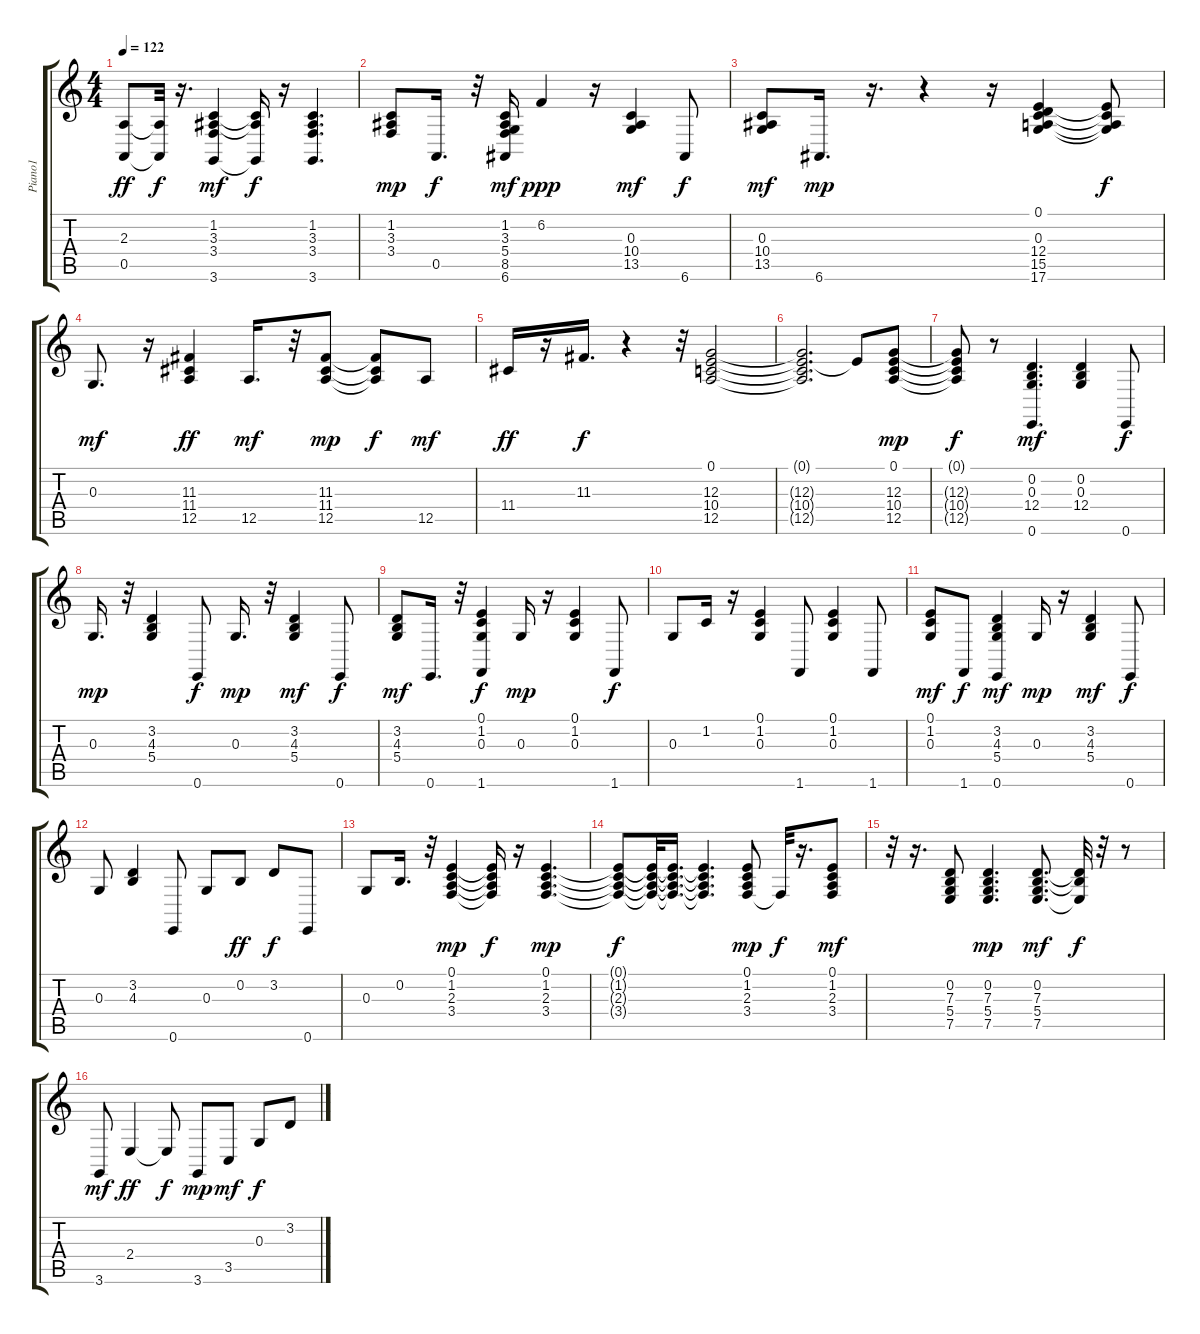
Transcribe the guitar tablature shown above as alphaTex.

\track ("Piano1" "Piano1") {instrument acousticgrandpiano}
\staff {score tabs}
\tuning (E4 B3 G3 D3 A2 E2) {hide}
\ts (4 4)
\tempo 122
\clef g2
\ks c
(2.3 0.5).8{dy ff} (2.3{t} 0.5{t}).32{dy f} r.16{d} (1.2 3.3 3.4 3.6).4{dy mf} (1.2{t} 3.3{t} 3.6{t}).16{dy f} r.16 (1.2 3.3 3.4 3.6).4{d} |
(1.2 3.3 3.4).8{dy mp} 0.5.16{d dy f} r.32 (1.2 3.3 5.4 8.5 6.6).16{dy mf} 6.2.4{dy ppp} r.16 (0.3 10.4 13.5).4{dy mf} 6.6.8{dy f} |
(0.3 10.4 13.5).8{dy mf} 6.6.16{d dy mp} r.16{d} r.4 r.16 (0.1 0.3 12.4 15.5 17.6).4 (0.1{t} 0.3{t} 15.5{t} 17.6{t}).8{dy f} |
0.3.8{d dy mf} r.16 (11.3 11.4 12.5).4{dy ff} 12.5.16{d dy mf} r.32 (11.3 11.4 12.5).8{dy mp} (11.3{t} 11.4{t} 12.5{t}).8{dy f} 12.5.8{dy mf} |
11.4.16{dy ff} r.16 11.3.16{d dy f} r.4 r.32 (0.1 12.3 10.4 12.5).2 |
(0.1{t} 12.3{t} 10.4{t} 12.5{t}).2{d} 0.1{t}.8 (0.1 12.3 10.4 12.5).8{dy mp} |
(0.1{t} 12.3{t} 10.4{t} 12.5{t}).8{dy f} r.8 (0.2 0.3 12.4 0.6).4{d dy mf} (0.2 0.3 12.4).4 0.6.8{dy f} |
0.3.16{d dy mp} r.32 (3.2 4.3 5.4).4 0.6.8{dy f} 0.3.16{d dy mp} r.32 (3.2 4.3 5.4).4{dy mf} 0.6.8{dy f} |
(3.2 4.3 5.4).8{dy mf} 0.6.16{d} r.32 (0.1 1.2 0.3 1.6).4{dy f} 0.3.16{dy mp} r.16 (0.1 1.2 0.3).4 1.6.8{dy f} |
0.3.8 1.2.16 r.16 (0.1 1.2 0.3).4 1.6.8 (0.1 1.2 0.3).4 1.6.8 |
(0.1 1.2 0.3).8{dy mf} 1.6.8{dy f} (3.2 4.3 5.4 0.6).4{dy mf} 0.3.16{dy mp} r.16 (3.2 4.3 5.4).4{dy mf} 0.6.8{dy f} |
0.3.8 (3.2 4.3).4 0.6.8 0.3.8 0.2.8{dy ff} 3.2.8{dy f} 0.6.8 |
0.3.8 0.2.16{d} r.32 (0.1 1.2 2.3 3.4).4{dy mp} (0.1{t} 1.2{t} 2.3{t} 3.4{t}).16{dy f} r.16 (0.1 1.2 2.3 3.4).4{d dy mp} |
(0.1{t} 1.2{t} 2.3{t} 3.4{t}).8{dy f} (0.1{t} 1.2{t} 2.3{t} 3.4{t}).32 (0.1{t} 1.2{t} 2.3{t} 3.4{t}).16{d} (0.1{t} 1.2{t} 2.3{t} 3.4{t}).4{d} (0.1 1.2 2.3 3.4).8{dy mp} 3.4{t}.32{dy f} r.16{d} (0.1 1.2 2.3 3.4).8{dy mf} |
r.32 r.16{d} (0.2 7.3 5.4 7.5).8 (0.2 7.3 5.4 7.5).4{d dy mp} (0.2 7.3 5.4 7.5).8{d dy mf} (0.2{t} 7.3{t} 7.5{t}).32{dy f} r.32 r.8 |
3.6.8{dy mf} 2.4.4{dy ff} 2.4{t}.8{dy f} 3.6.8{dy mp} 3.5.8{dy mf} 0.3.8{dy f} 3.2.8
